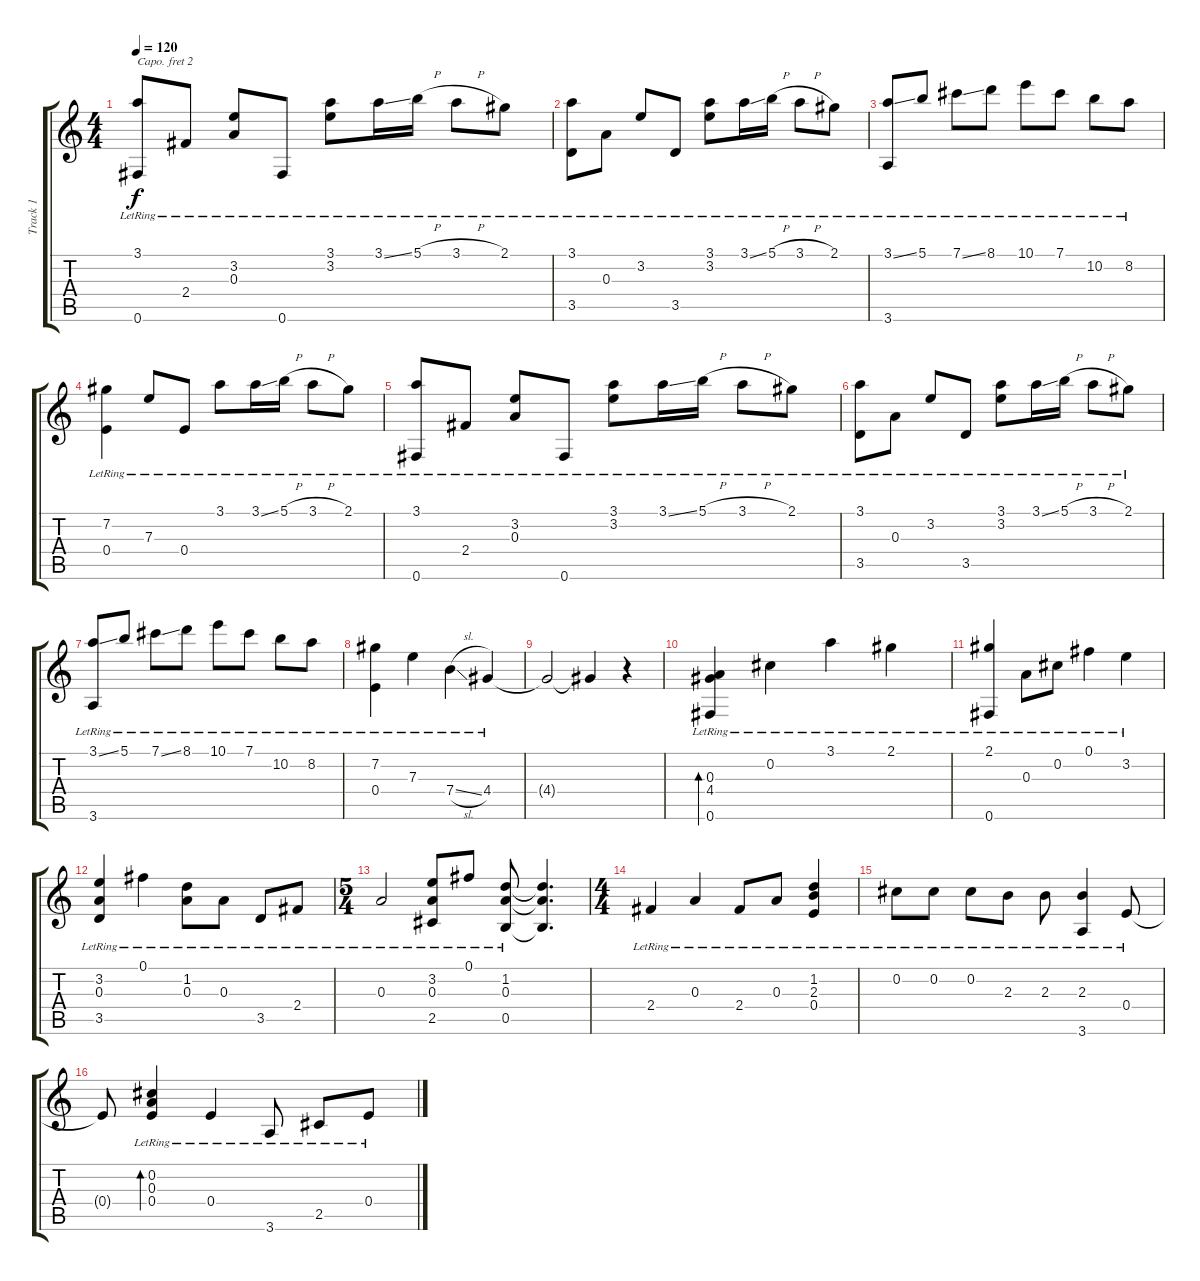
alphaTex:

\track ("Track 1" "Track 1") {instrument acousticguitarsteel}
\staff {score tabs}
\capo 2
\tuning (E4 B3 G3 D3 A2 E2) {hide}
\ts (4 4)
\tempo 120
\clef g2
\ks c
(3.1{lr} 0.6{lr}).8{dy f} 2.4{lr}.8 (3.2{lr} 0.3{lr}).8 0.6{lr}.8 (3.1{lr} 3.2{lr}).8 3.1{ss lr}.16 5.1{h lr}.16 3.1{h lr}.8 2.1{lr}.8 |
(3.1{lr} 3.5{lr}).8 0.3{lr}.8 3.2{lr}.8 3.5{lr}.8 (3.1{lr} 3.2{lr}).8 3.1{ss lr}.16 5.1{h lr}.16 3.1{h lr}.8 2.1{lr}.8 |
(3.1{ss lr} 3.6{lr}).8 5.1{lr}.8 7.1{ss lr}.8 8.1{lr}.8 10.1{lr}.8 7.1{lr}.8 10.2{lr}.8 8.2{lr}.8 |
(7.2{lr} 0.4{lr}).4 7.3{lr}.8 0.4{lr}.8 3.1{lr}.8 3.1{ss lr}.16 5.1{h lr}.16 3.1{h lr}.8 2.1{lr}.8 |
(3.1{lr} 0.6{lr}).8 2.4{lr}.8 (3.2{lr} 0.3{lr}).8 0.6{lr}.8 (3.1{lr} 3.2{lr}).8 3.1{ss lr}.16 5.1{h lr}.16 3.1{h lr}.8 2.1{lr}.8 |
(3.1{lr} 3.5{lr}).8 0.3{lr}.8 3.2{lr}.8 3.5{lr}.8 (3.1{lr} 3.2{lr}).8 3.1{ss lr}.16 5.1{h lr}.16 3.1{h lr}.8 2.1{lr}.8 |
(3.1{ss lr} 3.6{lr}).8 5.1{lr}.8 7.1{ss lr}.8 8.1{lr}.8 10.1{lr}.8 7.1{lr}.8 10.2{lr}.8 8.2{lr}.8 |
(7.2{lr} 0.4{lr}).4 7.3{lr}.4 7.4{sl lr}.4 4.4{lr}.4 |
4.4{t}.2 4.4{t}.4 r.4 |
(0.3{lr} 4.4{lr} 0.6{lr}).4{bd 480} 0.2{lr}.4 3.1{lr}.4 2.1{lr}.4 |
(2.1{lr} 0.6{lr}).4 0.3{lr}.8 0.2{lr}.8 0.1{lr}.4 3.2{lr}.4 |
(3.2{lr} 0.3{lr} 3.5{lr}).4 0.1{lr}.4 (1.2{lr} 0.3{lr}).8 0.3{lr}.8 3.5{lr}.8 2.4{lr}.8 |
\ts (5 4)
0.3{lr}.2 (3.2{lr} 0.3{lr} 2.5{lr}).8 0.1{lr}.8 (1.2{lr} 0.3{lr} 0.5{lr}).8 (1.2{t} 0.3{t} 0.5{t}).4{d} |
\ts (4 4)
2.4{lr}.4 0.3{lr}.4 2.4{lr}.8 0.3{lr}.8 (1.2{lr} 2.3{lr} 0.4{lr}).4 |
0.2{lr}.8 0.2{lr}.8 0.2{lr}.8 2.3{lr}.8 2.3{lr}.8 (2.3{lr} 3.6{lr}).4 0.4{lr}.8 |
0.4{t}.8 (0.2{lr} 0.3{lr} 0.4{lr}).4{bd 480} 0.4{lr}.4 3.6{lr}.8 2.5{lr}.8 0.4{lr}.8
